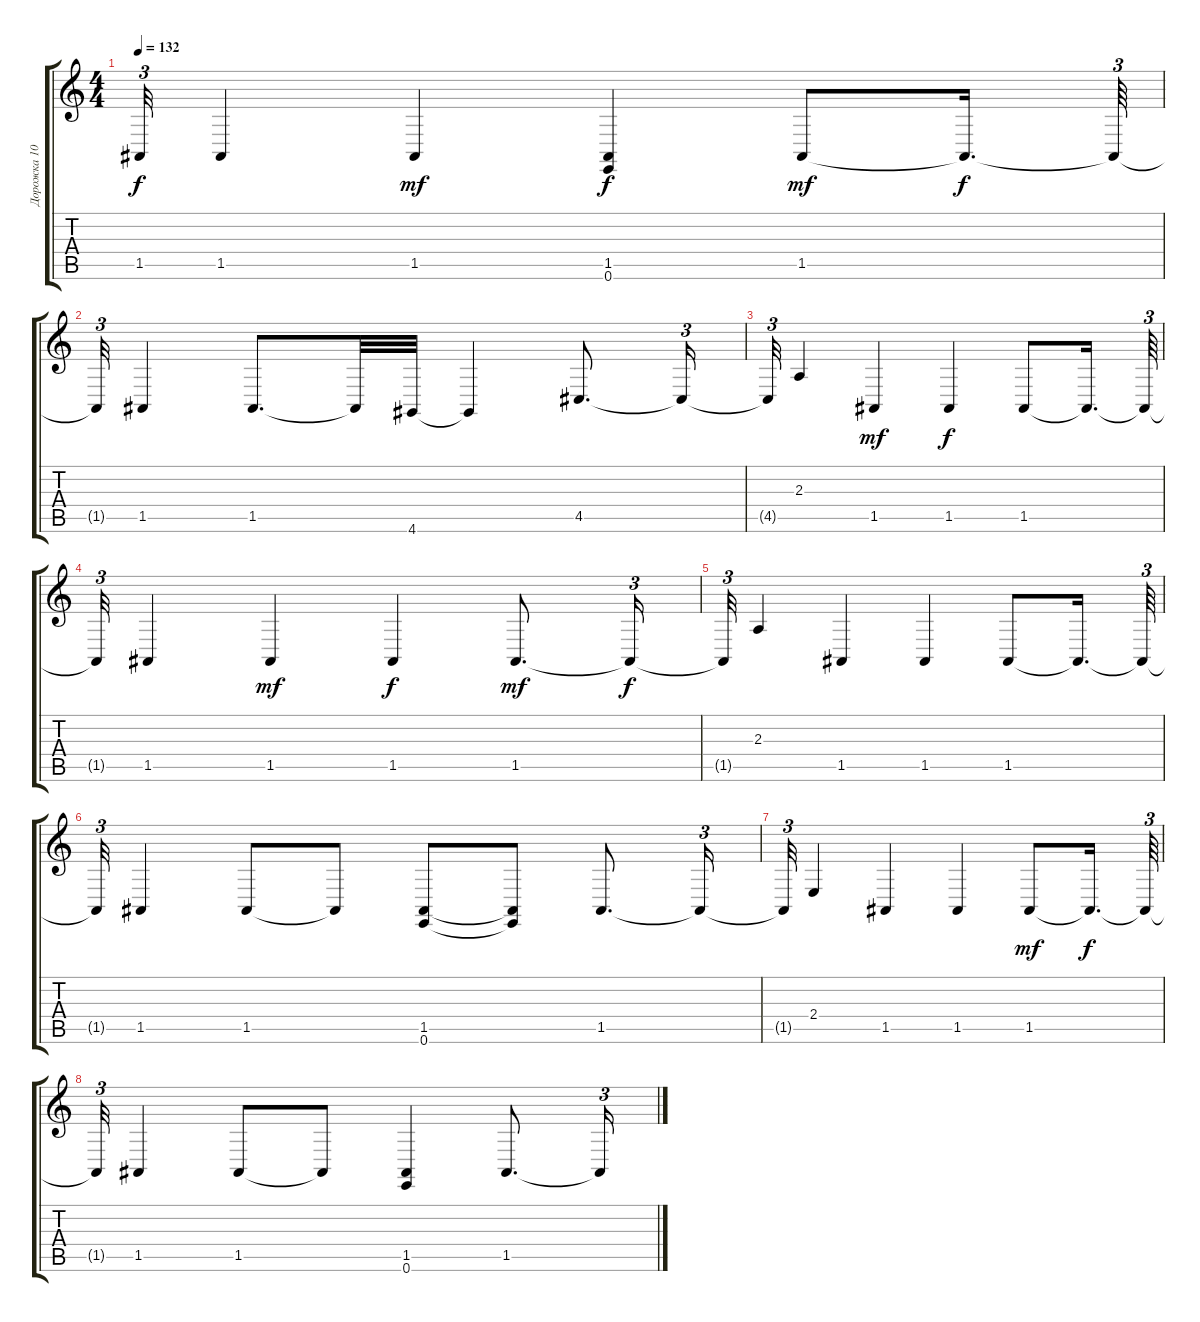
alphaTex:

\track ("Дорожка 10" "Дорожка 10") {instrument brightacousticpiano}
\staff {score tabs}
\tuning (E4 B3 G3 D3 A2 E2) {hide}
\ts (4 4)
\tempo 132
\clef g2
\ks c
1.5{t}.32{tu (3 2) dy f} 1.5.4 1.5.4{dy mf} (1.5 0.6).4{dy f} 1.5.8{dy mf} 1.5{t}.16{d dy f} 1.5{t}.64{tu (3 2)} |
1.5{t}.32{tu (3 2)} 1.5.4 1.5.8{d} 1.5{t}.32 4.6.32 4.6{t}.4 4.5.8{d} 4.5{t}.16{tu (3 2)} |
4.5{t}.32{tu (3 2)} 2.3.4 1.5.4{dy mf} 1.5.4{dy f} 1.5.8 1.5{t}.16{d} 1.5{t}.64{tu (3 2)} |
1.5{t}.32{tu (3 2)} 1.5.4 1.5.4{dy mf} 1.5.4{dy f} 1.5.8{d dy mf} 1.5{t}.16{tu (3 2) dy f} |
1.5{t}.32{tu (3 2)} 2.3.4 1.5.4 1.5.4 1.5.8 1.5{t}.16{d} 1.5{t}.64{tu (3 2)} |
1.5{t}.32{tu (3 2)} 1.5.4 1.5.8 1.5{t}.8 (1.5 0.6).8 (1.5{t} 0.6{t}).8 1.5.8{d} 1.5{t}.16{tu (3 2)} |
1.5{t}.32{tu (3 2)} 2.4.4 1.5.4 1.5.4 1.5.8{dy mf} 1.5{t}.16{d dy f} 1.5{t}.64{tu (3 2)} |
1.5{t}.32{tu (3 2)} 1.5.4 1.5.8 1.5{t}.8 (1.5 0.6).4 1.5.8{d} 1.5{t}.16{tu (3 2)}
